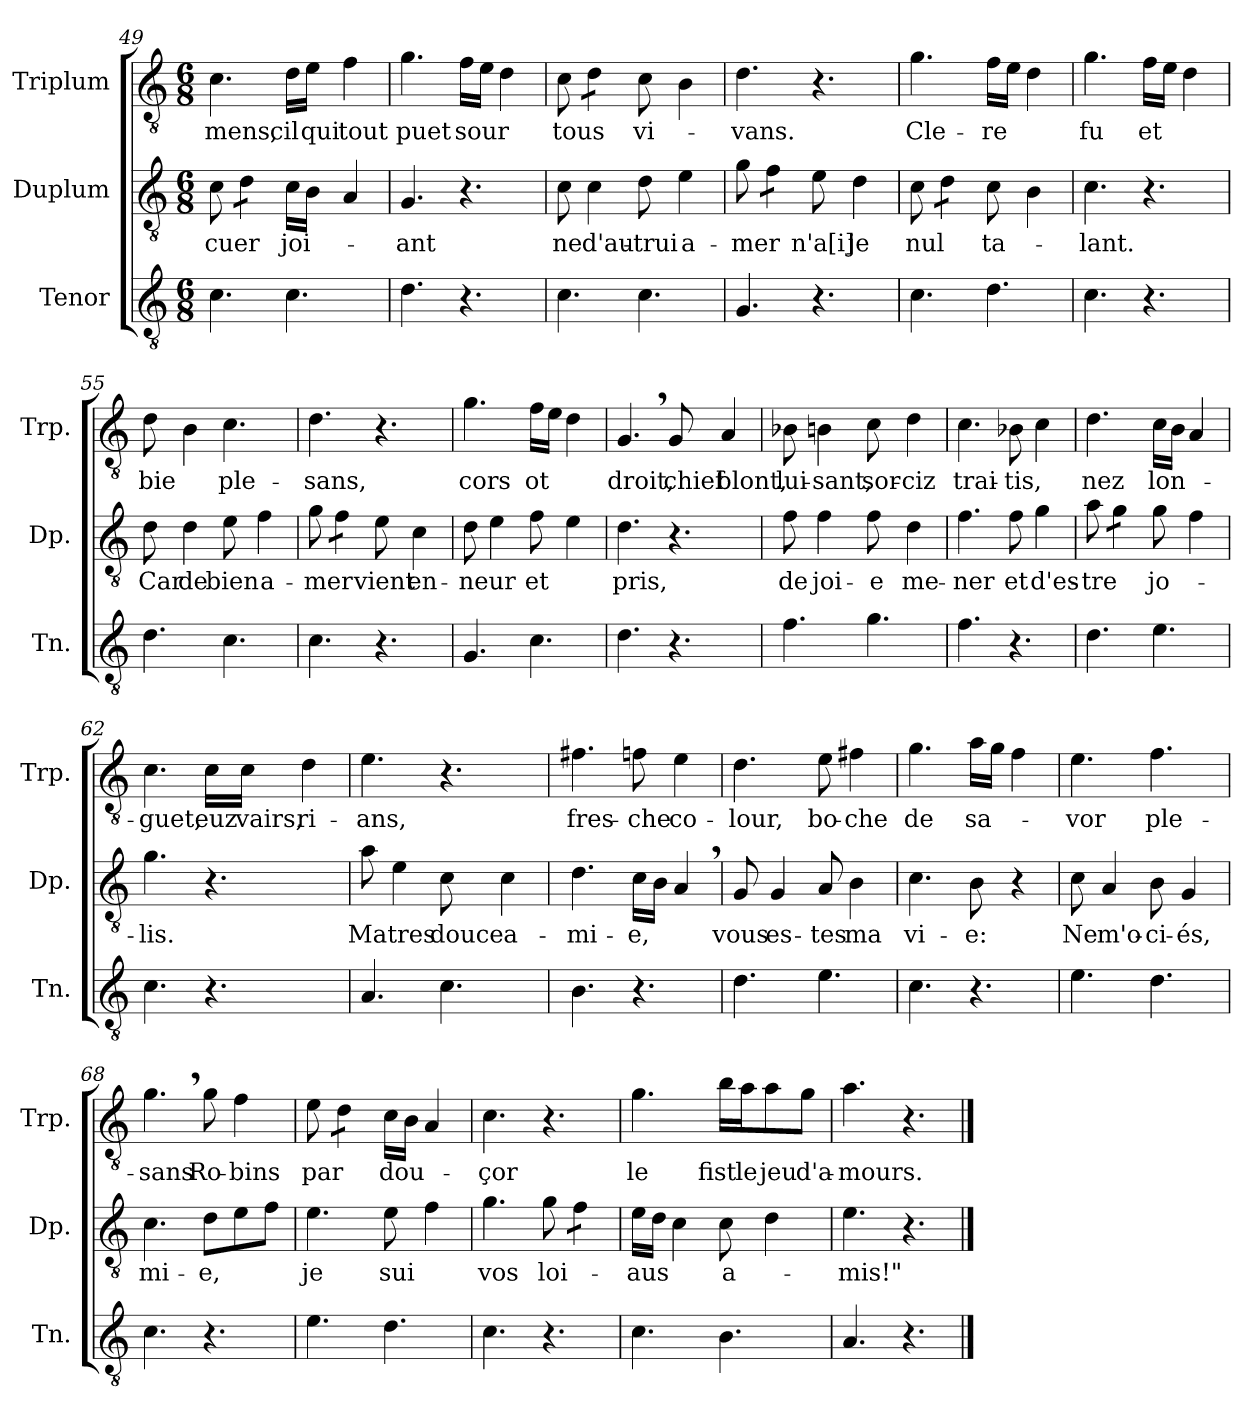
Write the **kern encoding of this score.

**kern	**kern	**text	**kern	**text
*part3	*part2	*part2	*part1	*part1
*staff3	*staff2	*staff2	*staff1	*staff1
*I"Tenor	*I"Duplum	*	*I"Triplum	*
*I'Tn.	*I'Dp.	*	*I'Trp.	*
*clefGv2	*clefGv2	*	*clefGv2	*
*k[]	*k[]	*	*k[]	*
*M6/8	*M6/8	*	*M6/8	*
=49	=49	=49	=49	=49
!	!	!LO:LY:b	!	!LO:LY:b
4.c\	8c\	cuer	4.c\	-mens,
*	*tremolo	*	*	*
.	8d\L	.	.	.
.	8d\J	.	.	.
*	*Xtremolo	*	*	*
!	!	!LO:LY:b	!	!LO:LY:b
4.c\	16c\LL	joi-	16d\LL	cil
!	!	!	!	!LO:LY:b
.	16B\JJ	.	16e\JJ	qui
!	!	!	!	!LO:LY:b
.	4A/	.	4f\	tout
=50	=50	=50	=50	=50
!	!	!LO:LY:b	!	!LO:LY:b
4.d\	4.G/	-ant	4.g\	puet
!	!	!	!	!LO:LY:b
4.r	4.r	.	16f\LL	sour
.	.	.	16e\JJ	.
.	.	.	4d\	.
=51	=51	=51	=51	=51
!	!	!LO:LY:b	!	!LO:LY:b
4.c\	8c\	ne	8c\	tous
!	!	!LO:LY:b	!	!
*	*	*	*tremolo	*
.	4c\	d'au-	8d\L	.
.	.	.	8d\J	.
*	*	*	*Xtremolo	*
!	!	!LO:LY:b	!	!LO:LY:b
4.c\	8d\	-trui	8c\	vi-
!	!	!LO:LY:b	!	!
.	4e\	a-	4B\	.
=52	=52	=52	=52	=52
!	!	!LO:LY:b	!	!LO:LY:b
4.G/	8g\	-mer	4.d\	-vans.
*	*tremolo	*	*	*
.	8f\L	.	.	.
.	8f\J	.	.	.
*	*Xtremolo	*	*	*
!	!	!LO:LY:b	!	!
4.r	8e\	n'a[i]	4.r	.
!	!	!LO:LY:b	!	!
.	4d\	je	.	.
=53	=53	=53	=53	=53
!	!	!LO:LY:b	!	!LO:LY:b
4.c\	8c\	nul	4.g\	Cle-
*	*tremolo	*	*	*
.	8d\L	.	.	.
.	8d\J	.	.	.
*	*Xtremolo	*	*	*
!	!	!LO:LY:b	!	!LO:LY:b
4.d\	8c\	ta-	16f\LL	-re
.	.	.	16e\JJ	.
.	4B\	.	4d\	.
!!LO:LB:g=z
=54	=54	=54	=54	=54
!	!	!LO:LY:b	!	!LO:LY:b
4.c\	4.c\	-lant.	4.g\	fu
!	!	!	!	!LO:LY:b
4.r	4.r	.	16f\LL	et
.	.	.	16e\JJ	.
.	.	.	4d\	.
=55	=55	=55	=55	=55
!	!	!LO:LY:b	!	!LO:LY:b
4.d\	8d\	Car	8d\	bie
!	!	!LO:LY:b	!	!
.	4d\	de	4B\	.
!	!	!LO:LY:b	!	!LO:LY:b
4.c\	8e\	bien	4.c\	ple-
!	!	!LO:LY:b	!	!
.	4f\	a-	.	.
=56	=56	=56	=56	=56
!	!	!LO:LY:b	!	!LO:LY:b
4.c\	8g\	-mer	4.d\	-sans,
*	*tremolo	*	*	*
.	8f\L	.	.	.
.	8f\J	.	.	.
*	*Xtremolo	*	*	*
!	!	!LO:LY:b	!	!
4.r	8e\	vient	4.r	.
!	!	!LO:LY:b	!	!
.	4c\	en-	.	.
=57	=57	=57	=57	=57
!	!	!LO:LY:b	!	!LO:LY:b
4.G/	8d\	-neur	4.g\	cors
.	4e\	.	.	.
!	!	!LO:LY:b	!	!LO:LY:b
4.c\	8f\	et	16f\LL	ot
.	.	.	16e\JJ	.
.	4e\	.	4d\	.
=58	=58	=58	=58	=58
!	!	!LO:LY:b	!	!LO:LY:b
4.d\	4.d\	pris,	4.G,/	droit,
!	!	!	!	!LO:LY:b
4.r	4.r	.	8G/	chief
!	!	!	!	!LO:LY:b
.	.	.	4A/	blont,
=59	=59	=59	=59	=59
!	!	!LO:LY:b	!	!LO:LY:b
4.f\	8f\	de	8B-i\	lui-
!	!	!LO:LY:b	!	!LO:LY:b
.	4f\	joi-	4Bn\	-sant,
!	!	!LO:LY:b	!	!LO:LY:b
4.g\	8f\	-e	8c\	sor-
!	!	!LO:LY:b	!	!LO:LY:b
.	4d\	me-	4d\	-ciz
=60	=60	=60	=60	=60
!	!	!LO:LY:b	!	!LO:LY:b
4.f\	4.f\	-ner	4.c\	trai-
!	!	!LO:LY:b	!	!LO:LY:b
4.r	8f\	et	8B-i\	-tis,
!	!	!LO:LY:b	!	!
.	4g\	d'es-	4c\	.
!!LO:PB:g=z
=61	=61	=61	=61	=61
!	!	!LO:LY:b	!	!LO:LY:b
4.d\	8a\	-tre	4.d\	nez
*	*tremolo	*	*	*
.	8g\L	.	.	.
.	8g\J	.	.	.
*	*Xtremolo	*	*	*
!	!	!LO:LY:b	!	!LO:LY:b
4.e\	8g\	jo-	16c\LL	lon-
.	.	.	16B\JJ	.
.	4f\	.	4A/	.
=62	=62	=62	=62	=62
!	!	!LO:LY:b	!	!LO:LY:b
4.c\	4.g\	-lis.	4.c\	-guet,
!	!	!	!	!LO:LY:b
4.r	4.r	.	16c\LL	euz
!	!	!	!	!LO:LY:b
.	.	.	16c\JJ	vairs,
!	!	!	!	!LO:LY:b
.	.	.	4d\	ri-
=63	=63	=63	=63	=63
!	!	!LO:LY:b	!	!LO:LY:b
4.A/	8a\	Ma	4.e\	-ans,
!	!	!LO:LY:b	!	!
.	4e\	tres	.	.
!	!	!LO:LY:b	!	!
4.c\	8c\	douce	4.r	.
!	!	!LO:LY:b	!	!
.	4c\	a-	.	.
=64	=64	=64	=64	=64
!	!	!LO:LY:b	!	!LO:LY:b
4.B\	4.d\	-mi-	4.f#i\	fres-
!	!	!LO:LY:b	!	!LO:LY:b
4.r	16c\LL	-e,	8fn\	-che
.	16B\JJ	.	.	.
!	!	!	!	!LO:LY:b
.	4A,/	.	4e\	co-
=65	=65	=65	=65	=65
!	!	!LO:LY:b	!	!LO:LY:b
4.d\	8G/	vous	4.d\	-lour,
!	!	!LO:LY:b	!	!
.	4G/	es-	.	.
!	!	!LO:LY:b	!	!LO:LY:b
4.e\	8A/	-tes	8e\	bo-
!	!	!LO:LY:b	!	!LO:LY:b
.	4B\	ma	4f#i\	-che
=66	=66	=66	=66	=66
!	!	!LO:LY:b	!	!LO:LY:b
4.c\	4.c\	vi-	4.g\	de
!	!	!LO:LY:b	!	!LO:LY:b
4.r	8B\	-e:	16a\LL	sa-
.	.	.	16g\JJ	.
.	4r	.	4f\	.
!!LO:LB:g=z
=67	=67	=67	=67	=67
!	!	!LO:LY:b	!	!LO:LY:b
4.e\	8c\	Ne	4.e\	-vor
!	!	!LO:LY:b	!	!
.	4A/	m'o-	.	.
!	!	!LO:LY:b	!	!LO:LY:b
4.d\	8B\	-ci-	4.f\	ple-
!	!	!LO:LY:b	!	!
.	4G/	-és,	.	.
=68	=68	=68	=68	=68
!	!	!LO:LY:b	!	!LO:LY:b
4.c\	4.c\	mi-	4.g,\	-sans
!	!	!LO:LY:b	!	!LO:LY:b
4.r	8d\L	-e,	8g\	Ro-
!	!	!	!	!LO:LY:b
.	8e\	.	4f\	-bins
.	8f\J	.	.	.
=69	=69	=69	=69	=69
!	!	!LO:LY:b	!	!LO:LY:b
4.e\	4.e\	je	8e\	par
*	*	*	*tremolo	*
.	.	.	8d\L	.
.	.	.	8d\J	.
*	*	*	*Xtremolo	*
!	!	!LO:LY:b	!	!LO:LY:b
4.d\	8e\	sui	16c\LL	dou-
.	.	.	16B\JJ	.
.	4f\	.	4A/	.
=70	=70	=70	=70	=70
!	!	!LO:LY:b	!	!LO:LY:b
4.c\	4.g\	vos	4.c\	-çor
!	!	!LO:LY:b	!	!
4.r	8g\	loi-	4.r	.
*	*tremolo	*	*	*
.	8f\L	.	.	.
.	8f\J	.	.	.
*	*Xtremolo	*	*	*
=71	=71	=71	=71	=71
!	!	!LO:LY:b	!	!LO:LY:b
4.c\	16e\LL	-aus	4.g\	le
.	16d\JJ	.	.	.
.	4c\	.	.	.
!	!	!LO:LY:b	!	!LO:LY:b
4.B\	8c\	a-	16b\LL	fist
!	!	!	!	!LO:LY:b
.	.	.	16a\J	le
!	!	!	!	!LO:LY:b
.	4d\	.	8a\	jeu
!	!	!	!	!LO:LY:b
.	.	.	8g\J	d'a-
=72	=72	=72	=72	=72
!	!	!LO:LY:b	!	!LO:LY:b
4.A/	4.e\	-mis!"	4.a\	-mours.
4.r	4.r	.	4.r	.
==	==	==	==	==
*-	*-	*-	*-	*-
